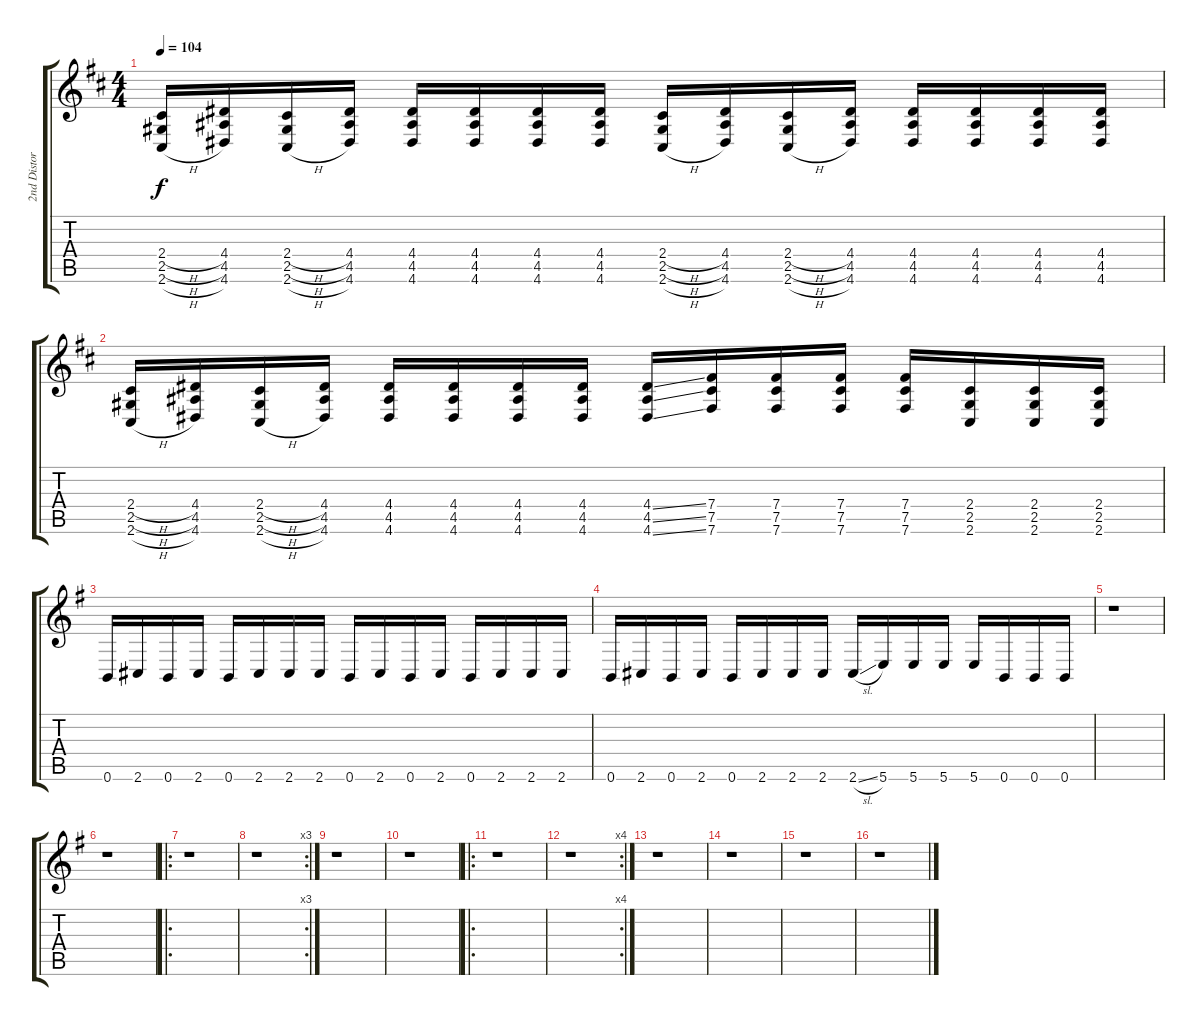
\track ("2nd Distortion" "2nd Distor") {instrument distortionguitar}
\staff {score tabs}
\tuning (Db4 Ab3 E3 B2 Gb2 B1) {hide}
\ts (4 4)
\tempo 104
\clef g2
\ks d
(2.4{h} 2.5{h} 2.6{h}).16{dy f} (4.4 4.5 4.6).16 (2.4{h} 2.5{h} 2.6{h}).16 (4.4 4.5 4.6).16 (4.4 4.5 4.6).16 (4.4 4.5 4.6).16 (4.4 4.5 4.6).16 (4.4 4.5 4.6).16 (2.4{h} 2.5{h} 2.6{h}).16 (4.4 4.5 4.6).16 (2.4{h} 2.5{h} 2.6{h}).16 (4.4 4.5 4.6).16 (4.4 4.5 4.6).16 (4.4 4.5 4.6).16 (4.4 4.5 4.6).16 (4.4 4.5 4.6).16 |
(2.4{h} 2.5{h} 2.6{h}).16 (4.4 4.5 4.6).16 (2.4{h} 2.5{h} 2.6{h}).16 (4.4 4.5 4.6).16 (4.4 4.5 4.6).16 (4.4 4.5 4.6).16 (4.4 4.5 4.6).16 (4.4 4.5 4.6).16 (4.4{ss} 4.5{ss} 4.6{ss}).16 (7.4 7.5 7.6).16 (7.4 7.5 7.6).16 (7.4 7.5 7.6).16 (7.4 7.5 7.6).16 (2.4 2.5 2.6).16 (2.4 2.5 2.6).16 (2.4 2.5 2.6).16 |
\ks g
0.6.16 2.6.16 0.6.16 2.6.16 0.6.16 2.6.16 2.6.16 2.6.16 0.6.16 2.6.16 0.6.16 2.6.16 0.6.16 2.6.16 2.6.16 2.6.16 |
0.6.16 2.6.16 0.6.16 2.6.16 0.6.16 2.6.16 2.6.16 2.6.16 2.6{sl}.16 5.6.16 5.6.16 5.6.16 5.6.16 0.6.16 0.6.16 0.6.16 |
r.1 |
r.1 |
\ro
r.1 |
\rc 3
r.1 |
r.1 |
r.1 |
\ro
r.1 |
\rc 4
r.1 |
r.1 |
r.1 |
r.1 |
r.1
